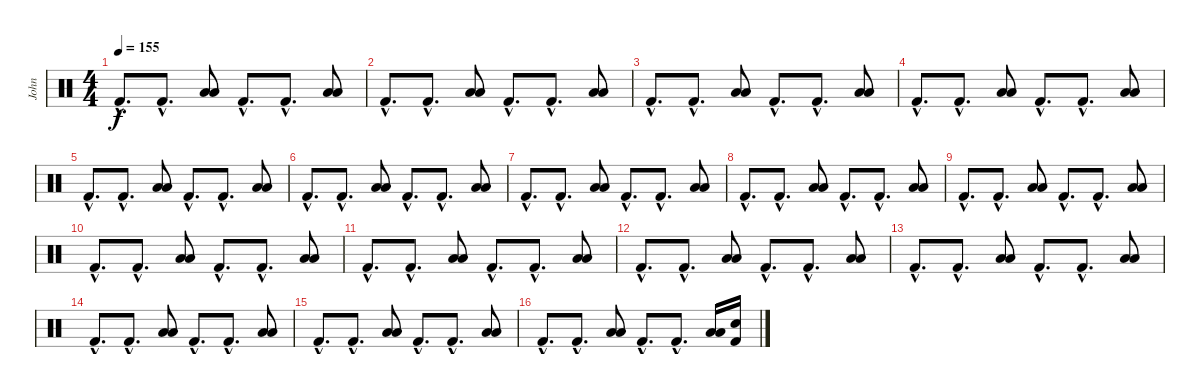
\track ("John" "John") {instrument percussion}
\staff {score}
\articulation defaults
\ts (4 4)
\tempo 155
\clef neutral
\ks c "Kick (hit) 2"{hac}.8{d dy f} "Kick (hit) 2"{hac}.8{d}
("Low Tom (hit)" "Low Floor Tom (hit)").8 "Kick (hit) 2"{hac}.8{d} "Kick (hit) 2"{hac}.8{d} ("Low Tom (hit)" "Low Floor Tom (hit)").8 |
"Kick (hit) 2"{hac}.8{d} "Kick (hit) 2"{hac}.8{d} ("Low Tom (hit)" "Low Floor Tom (hit)").8 "Kick (hit) 2"{hac}.8{d} "Kick (hit) 2"{hac}.8{d} ("Low Tom (hit)" "Low Floor Tom (hit)").8 |
"Kick (hit) 2"{hac}.8{d} "Kick (hit) 2"{hac}.8{d} ("Low Tom (hit)" "Low Floor Tom (hit)").8 "Kick (hit) 2"{hac}.8{d} "Kick (hit) 2"{hac}.8{d} ("Low Tom (hit)" "Low Floor Tom (hit)").8 |
"Kick (hit) 2"{hac}.8{d} "Kick (hit) 2"{hac}.8{d} ("Low Tom (hit)" "Low Floor Tom (hit)").8 "Kick (hit) 2"{hac}.8{d} "Kick (hit) 2"{hac}.8{d} ("Low Tom (hit)" "Low Floor Tom (hit)").8 |
"Kick (hit) 2"{hac}.8{d} "Kick (hit) 2"{hac}.8{d} ("Low Tom (hit)" "Low Floor Tom (hit)").8 "Kick (hit) 2"{hac}.8{d} "Kick (hit) 2"{hac}.8{d} ("Low Tom (hit)" "Low Floor Tom (hit)").8 |
"Kick (hit) 2"{hac}.8{d} "Kick (hit) 2"{hac}.8{d} ("Low Tom (hit)" "Low Floor Tom (hit)").8 "Kick (hit) 2"{hac}.8{d} "Kick (hit) 2"{hac}.8{d} ("Low Tom (hit)" "Low Floor Tom (hit)").8 |
"Kick (hit) 2"{hac}.8{d} "Kick (hit) 2"{hac}.8{d} ("Low Tom (hit)" "Low Floor Tom (hit)").8 "Kick (hit) 2"{hac}.8{d} "Kick (hit) 2"{hac}.8{d} ("Low Tom (hit)" "Low Floor Tom (hit)").8 |
"Kick (hit) 2"{hac}.8{d} "Kick (hit) 2"{hac}.8{d} ("Low Tom (hit)" "Low Floor Tom (hit)").8 "Kick (hit) 2"{hac}.8{d} "Kick (hit) 2"{hac}.8{d} ("Low Tom (hit)" "Low Floor Tom (hit)").8 |
"Kick (hit) 2"{hac}.8{d} "Kick (hit) 2"{hac}.8{d} ("Low Tom (hit)" "Low Floor Tom (hit)").8 "Kick (hit) 2"{hac}.8{d} "Kick (hit) 2"{hac}.8{d} ("Low Tom (hit)" "Low Floor Tom (hit)").8 |
"Kick (hit) 2"{hac}.8{d} "Kick (hit) 2"{hac}.8{d} ("Low Tom (hit)" "Low Floor Tom (hit)").8 "Kick (hit) 2"{hac}.8{d} "Kick (hit) 2"{hac}.8{d} ("Low Tom (hit)" "Low Floor Tom (hit)").8 |
"Kick (hit) 2"{hac}.8{d} "Kick (hit) 2"{hac}.8{d} ("Low Tom (hit)" "Low Floor Tom (hit)").8 "Kick (hit) 2"{hac}.8{d} "Kick (hit) 2"{hac}.8{d} ("Low Tom (hit)" "Low Floor Tom (hit)").8 |
"Kick (hit) 2"{hac}.8{d} "Kick (hit) 2"{hac}.8{d} ("Low Tom (hit)" "Low Floor Tom (hit)").8 "Kick (hit) 2"{hac}.8{d} "Kick (hit) 2"{hac}.8{d} ("Low Tom (hit)" "Low Floor Tom (hit)").8 |
"Kick (hit) 2"{hac}.8{d} "Kick (hit) 2"{hac}.8{d} ("Low Tom (hit)" "Low Floor Tom (hit)").8 "Kick (hit) 2"{hac}.8{d} "Kick (hit) 2"{hac}.8{d} ("Low Tom (hit)" "Low Floor Tom (hit)").8 |
"Kick (hit) 2"{hac}.8{d} "Kick (hit) 2"{hac}.8{d} ("Low Tom (hit)" "Low Floor Tom (hit)").8 "Kick (hit) 2"{hac}.8{d} "Kick (hit) 2"{hac}.8{d} ("Low Tom (hit)" "Low Floor Tom (hit)").8 |
"Kick (hit) 2"{hac}.8{d} "Kick (hit) 2"{hac}.8{d} ("Low Tom (hit)" "Low Floor Tom (hit)").8 "Kick (hit) 2"{hac}.8{d} "Kick (hit) 2"{hac}.8{d} ("Low Tom (hit)" "Low Floor Tom (hit)").8 |
"Kick (hit) 2"{hac}.8{d} "Kick (hit) 2"{hac}.8{d} ("Low Tom (hit)" "Low Floor Tom (hit)").8 "Kick (hit) 2"{hac}.8{d} "Kick (hit) 2"{hac}.8{d} ("Low Tom (hit)" "Low Floor Tom (hit)").16 ("Kick (hit) 2" "Electric Snare (hit)").16
